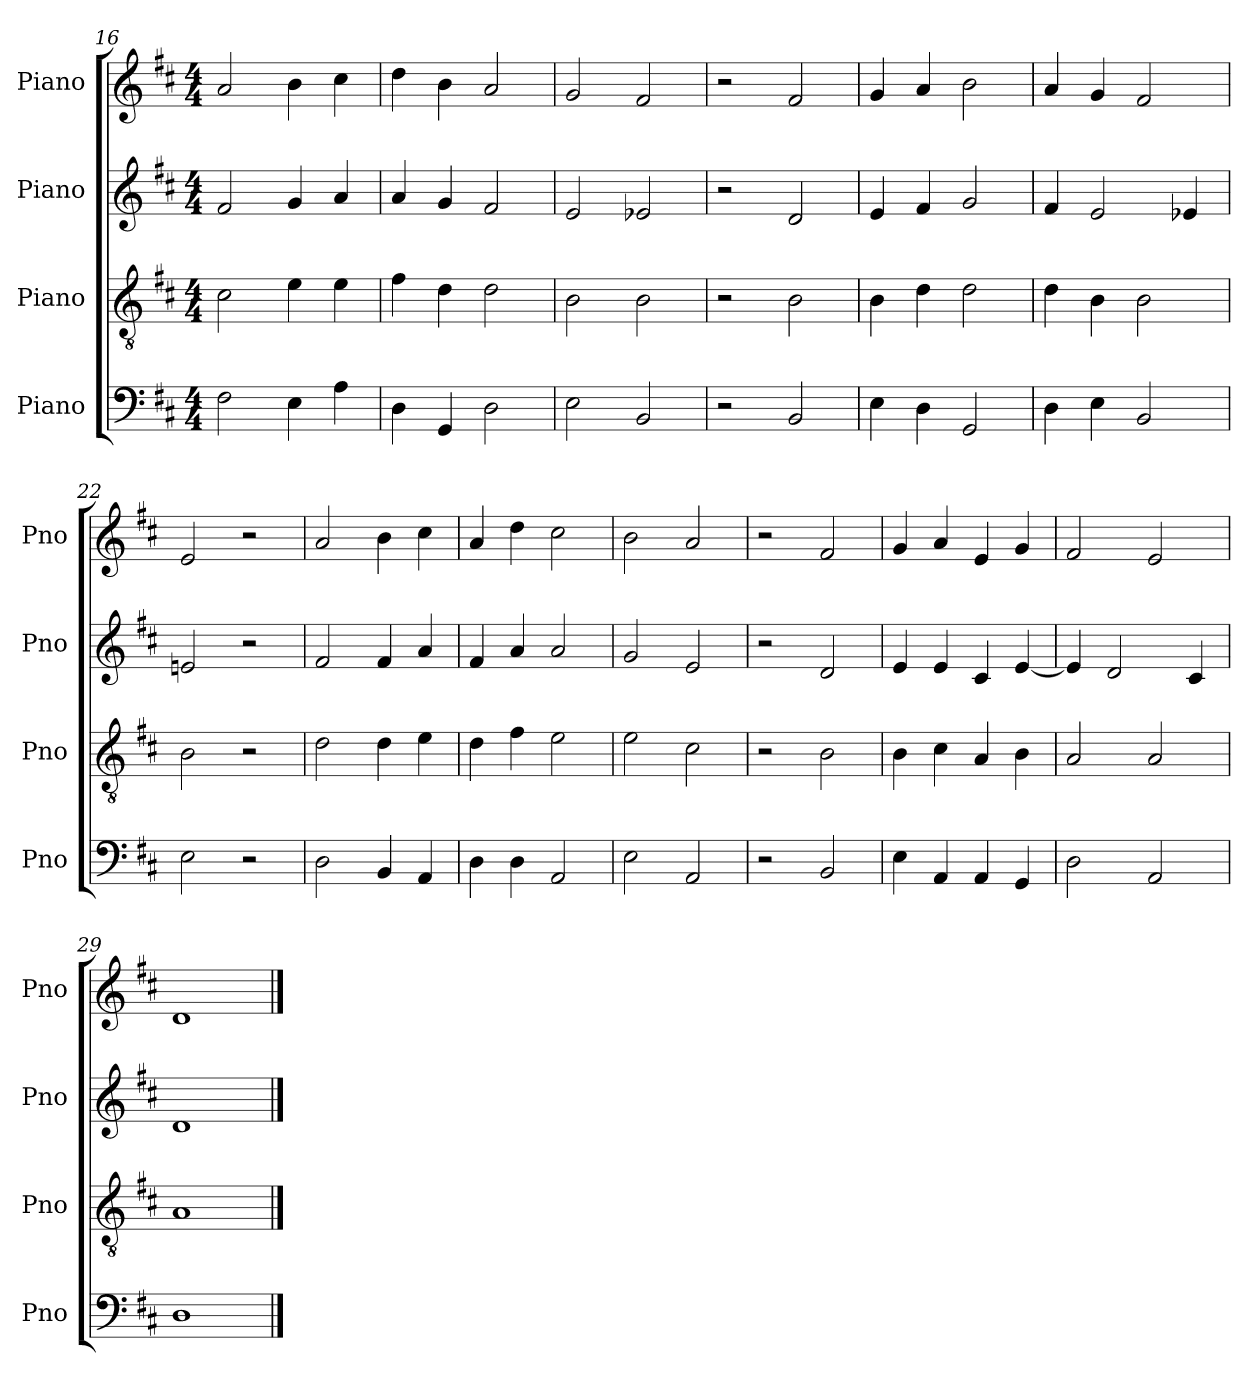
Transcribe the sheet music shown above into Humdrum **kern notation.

**kern	**kern	**kern	**kern
*part4	*part3	*part2	*part1
*staff4	*staff3	*staff2	*staff1
*I"Piano	*I"Piano	*I"Piano	*I"Piano
*I'Pno	*I'Pno	*I'Pno	*I'Pno
*clefF4	*clefGv2	*clefG2	*clefG2
*k[f#c#]	*k[f#c#]	*k[f#c#]	*k[f#c#]
*M4/4	*M4/4	*M4/4	*M4/4
=16	=16	=16	=16
2F#\	2c#\	2f#/	2a/
4E\	4e\	4g/	4b\
4A\	4e\	4a/	4cc#\
=17	=17	=17	=17
4D\	4f#\	4a/	4dd\
4GG/	4d\	4g/	4b\
2D\	2d\	2f#/	2a/
=18	=18	=18	=18
2E\	2B\	2e/	2g/
2BB/	2B\	2e-X/	2f#/
=19	=19	=19	=19
2r	2r	2r	2r
2BB/	2B\	2d/	2f#/
!!LO:LB:g=z
=20	=20	=20	=20
4E\	4B\	4e/	4g/
4D\	4d\	4f#/	4a/
2GG/	2d\	2g/	2b\
=21	=21	=21	=21
4D\	4d\	4f#/	4a/
4E\	4B\	2e/	4g/
2BB/	2B\	.	2f#/
.	.	4e-X/	.
=22	=22	=22	=22
2E\	2B\	2en/	2e/
2r	2r	2r	2r
=23	=23	=23	=23
2D\	2d\	2f#/	2a/
4BB/	4d\	4f#/	4b\
4AA/	4e\	4a/	4cc#\
=24	=24	=24	=24
4D\	4d\	4f#/	4a/
4D\	4f#\	4a/	4dd\
2AA/	2e\	2a/	2cc#\
=25	=25	=25	=25
2E\	2e\	2g/	2b\
2AA/	2c#\	2e/	2a/
=26	=26	=26	=26
2r	2r	2r	2r
2BB/	2B\	2d/	2f#/
=27	=27	=27	=27
4E\	4B\	4e/	4g/
4AA/	4c#\	4e/	4a/
4AA/	4A/	4c#/	4e/
4GG/	4B\	[4e/	4g/
=28	=28	=28	=28
2D\	2A/	4e/]	2f#/
.	.	2d/	.
2AA/	2A/	.	2e/
.	.	4c#/	.
=29	=29	=29	=29
1D	1A	1d	1d
==	==	==	==
*-	*-	*-	*-
